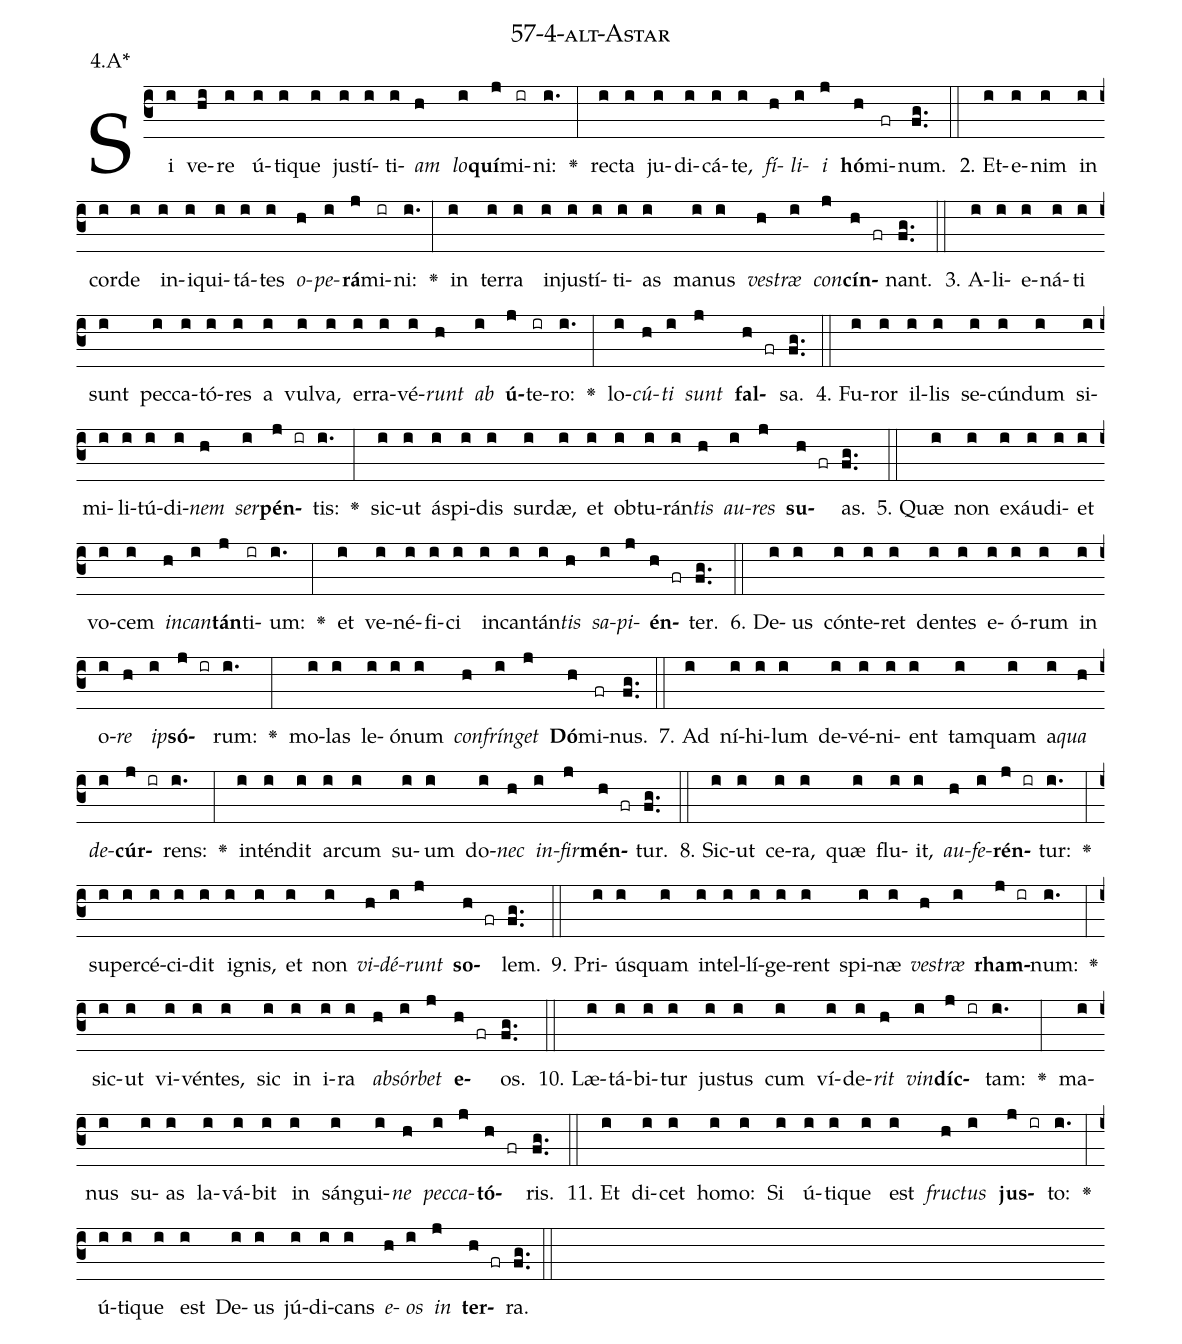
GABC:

name: 57-4-alt-Astar;
annotation: 4.A*;
%%
(c3)Si(i) ve(hi)re(i) ú(i)ti(i)que(i) jus(i)tí(i)ti(i)<i>am</i>(h) <i>lo</i>(i)<b>quí</b>(j)mi(ir)ni:(i.) <v>\greheightstar</v>(:) rec(i)ta(i) ju(i)di(i)cá(i)te,(i) <i>fí</i>(h)<i>li</i>(i)<i>i</i>(j) <b>hó</b>(h)mi(fr)num.(fg..) (::)
2. Et(i)e(i)nim(i) in(i) cor(i)de(i) in(i)i(i)qui(i)tá(i)tes(i) <i>o</i>(h)<i>pe</i>(i)<b>rá</b>(j)mi(ir)ni:(i.) <v>\greheightstar</v>(:) in(i) ter(i)ra(i) in(i)jus(i)tí(i)ti(i)as(i) ma(i)nus(i) <i>ves</i>(h)<i>træ</i>(i) <i>con</i>(j)<b>cín</b>(h fr)nant.(fg..) (::)
3. A(i)li(i)e(i)ná(i)ti(i) sunt(i) pec(i)ca(i)tó(i)res(i) a(i) vul(i)va,(i) er(i)ra(i)vé(i)<i>runt</i>(h) <i>ab</i>(i) <b>ú</b>(j)te(ir)ro:(i.) <v>\greheightstar</v>(:) lo(i)<i>cú</i>(h)<i>ti</i>(i) <i>sunt</i>(j) <b>fal</b>(h fr)sa.(fg..) (::)
4. Fu(i)ror(i) il(i)lis(i) se(i)cún(i)dum(i) si(i)mi(i)li(i)tú(i)di(i)<i>nem</i>(h) <i>ser</i>(i)<b>pén</b>(j ir)tis:(i.) <v>\greheightstar</v>(:) sic(i)ut(i) ás(i)pi(i)dis(i) sur(i)dæ,(i) et(i) ob(i)tu(i)rán(i)<i>tis</i>(h) <i>au</i>(i)<i>res</i>(j) <b>su</b>(h fr)as.(fg..) (::)
5. Quæ(i) non(i) ex(i)áu(i)di(i)et(i) vo(i)cem(i) <i>in</i>(h)<i>can</i>(i)<b>tán</b>(j)ti(ir)um:(i.) <v>\greheightstar</v>(:) et(i) ve(i)né(i)fi(i)ci(i) in(i)can(i)tán(i)<i>tis</i>(h) <i>sa</i>(i)<i>pi</i>(j)<b>én</b>(h fr)ter.(fg..) (::)
6. De(i)us(i) cón(i)te(i)ret(i) den(i)tes(i) e(i)ó(i)rum(i) in(i) o(i)<i>re</i>(h) <i>ip</i>(i)<b>só</b>(j ir)rum:(i.) <v>\greheightstar</v>(:) mo(i)las(i) le(i)ó(i)num(i) <i>con</i>(h)<i>frín</i>(i)<i>get</i>(j) <b>Dó</b>(h)mi(fr)nus.(fg..) (::)
7. Ad(i) ní(i)hi(i)lum(i) de(i)vé(i)ni(i)ent(i) tam(i)quam(i) a(i)<i>qua</i>(h) <i>de</i>(i)<b>cúr</b>(j ir)rens:(i.) <v>\greheightstar</v>(:) in(i)tén(i)dit(i) ar(i)cum(i) su(i)um(i) do(i)<i>nec</i>(h) <i>in</i>(i)<i>fir</i>(j)<b>mén</b>(h fr)tur.(fg..) (::)
8. Sic(i)ut(i) ce(i)ra,(i) quæ(i) flu(i)it,(i) <i>au</i>(h)<i>fe</i>(i)<b>rén</b>(j ir)tur:(i.) <v>\greheightstar</v>(:) su(i)per(i)cé(i)ci(i)dit(i) i(i)gnis,(i) et(i) non(i) <i>vi</i>(h)<i>dé</i>(i)<i>runt</i>(j) <b>so</b>(h fr)lem.(fg..) (::)
9. Pri(i)ús(i)quam(i) in(i)tel(i)lí(i)ge(i)rent(i) spi(i)næ(i) <i>ves</i>(h)<i>træ</i>(i) <b>rham</b>(j ir)num:(i.) <v>\greheightstar</v>(:) sic(i)ut(i) vi(i)vén(i)tes,(i) sic(i) in(i) i(i)ra(i) <i>ab</i>(h)<i>sór</i>(i)<i>bet</i>(j) <b>e</b>(h fr)os.(fg..) (::)
10. Læ(i)tá(i)bi(i)tur(i) jus(i)tus(i) cum(i) ví(i)de(i)<i>rit</i>(h) <i>vin</i>(i)<b>díc</b>(j ir)tam:(i.) <v>\greheightstar</v>(:) ma(i)nus(i) su(i)as(i) la(i)vá(i)bit(i) in(i) sán(i)gui(i)<i>ne</i>(h) <i>pec</i>(i)<i>ca</i>(j)<b>tó</b>(h fr)ris.(fg..) (::)
11. Et(i) di(i)cet(i) ho(i)mo:(i) Si(i) ú(i)ti(i)que(i) est(i) <i>fruc</i>(h)<i>tus</i>(i) <b>jus</b>(j ir)to:(i.) <v>\greheightstar</v>(:) ú(i)ti(i)que(i) est(i) De(i)us(i) jú(i)di(i)cans(i) <i>e</i>(h)<i>os</i>(i) <i>in</i>(j) <b>ter</b>(h fr)ra.(fg..) (::)
